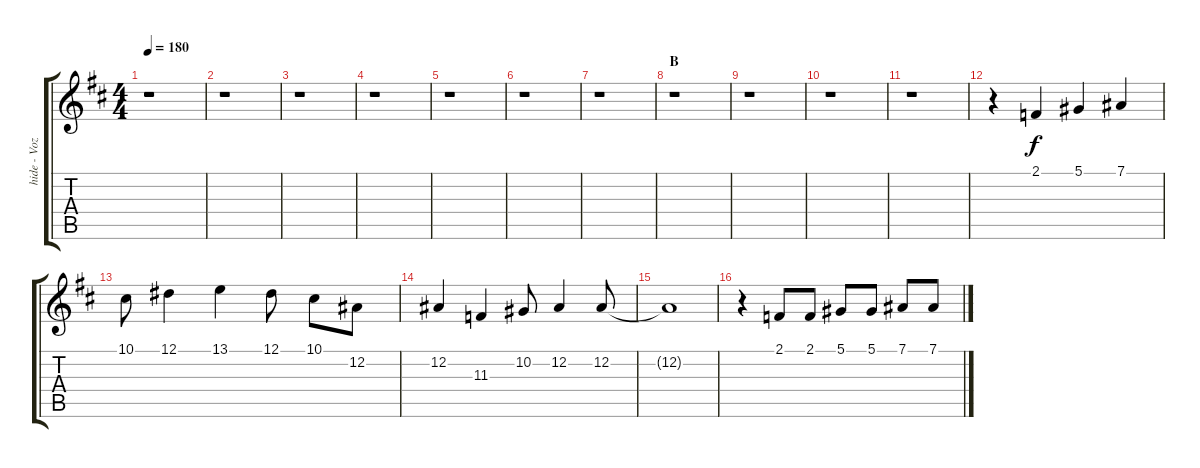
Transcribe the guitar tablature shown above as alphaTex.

\track ("hide - Voz -" "hide - Voz") {instrument violin}
\staff {score tabs}
\tuning (Eb4 Bb3 Gb3 Db3 Ab2 Eb2) {hide}
\ts (4 4)
\tempo 180
\clef g2
\ks bminor
r.1{dy f} |
r.1 |
r.1 |
r.1 |
r.1 |
r.1 |
r.1 |
\section ("" "B")
r.1 |
r.1 |
r.1 |
r.1 |
\section ("" "")
r.4 2.1.4 5.1.4 7.1.4 |
10.1.8 12.1.4 13.1.4 12.1.8 10.1.8 12.2.8 |
12.2.4 11.3.4 10.2.8 12.2.4 12.2.8 |
12.2{t}.1 |
\section ("" "")
r.4 2.1.8 2.1.8 5.1.8 5.1.8 7.1.8 7.1.8
